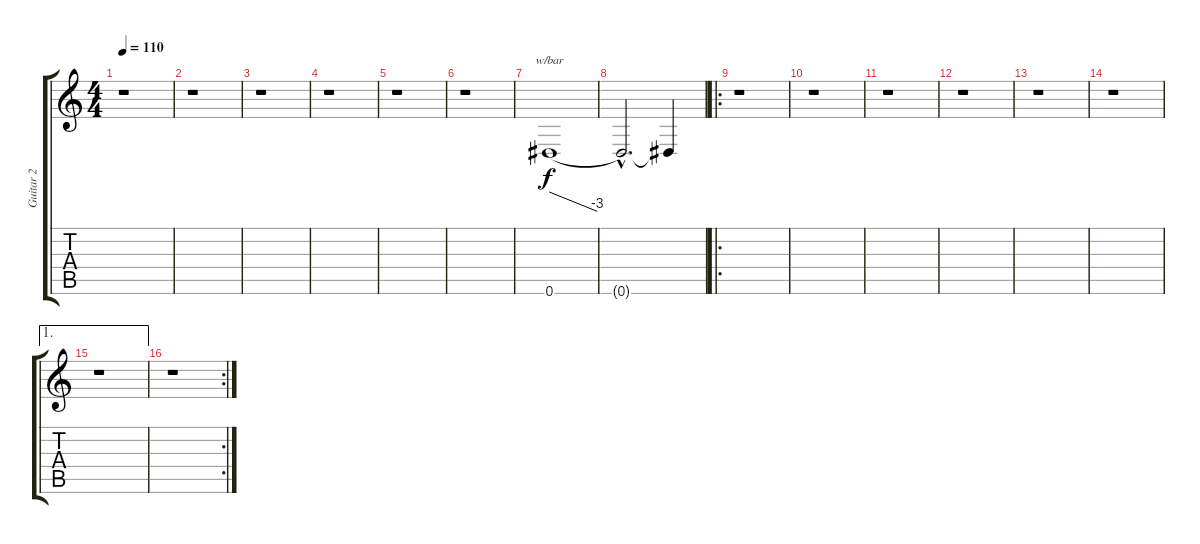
\track ("Guitar 2" "Guitar 2") {instrument overdrivenguitar}
\staff {score tabs}
\tuning (Eb4 Bb3 Gb3 Db3 Ab2 Eb2) {hide}
\ts (4 4)
\tempo 110
\clef g2
\ks c
r.1{dy f} |
r.1 |
r.1 |
r.1 |
r.1 |
r.1 |
0.6.1{tbe (dive default 0 0 60 -12)} |
0.6{hac t}.2{d} 0.6{t}.4 |
\ro
r.1 |
r.1 |
r.1 |
r.1 |
r.1 |
r.1 |
\ae 1
r.1 |
\rc 2
r.1
